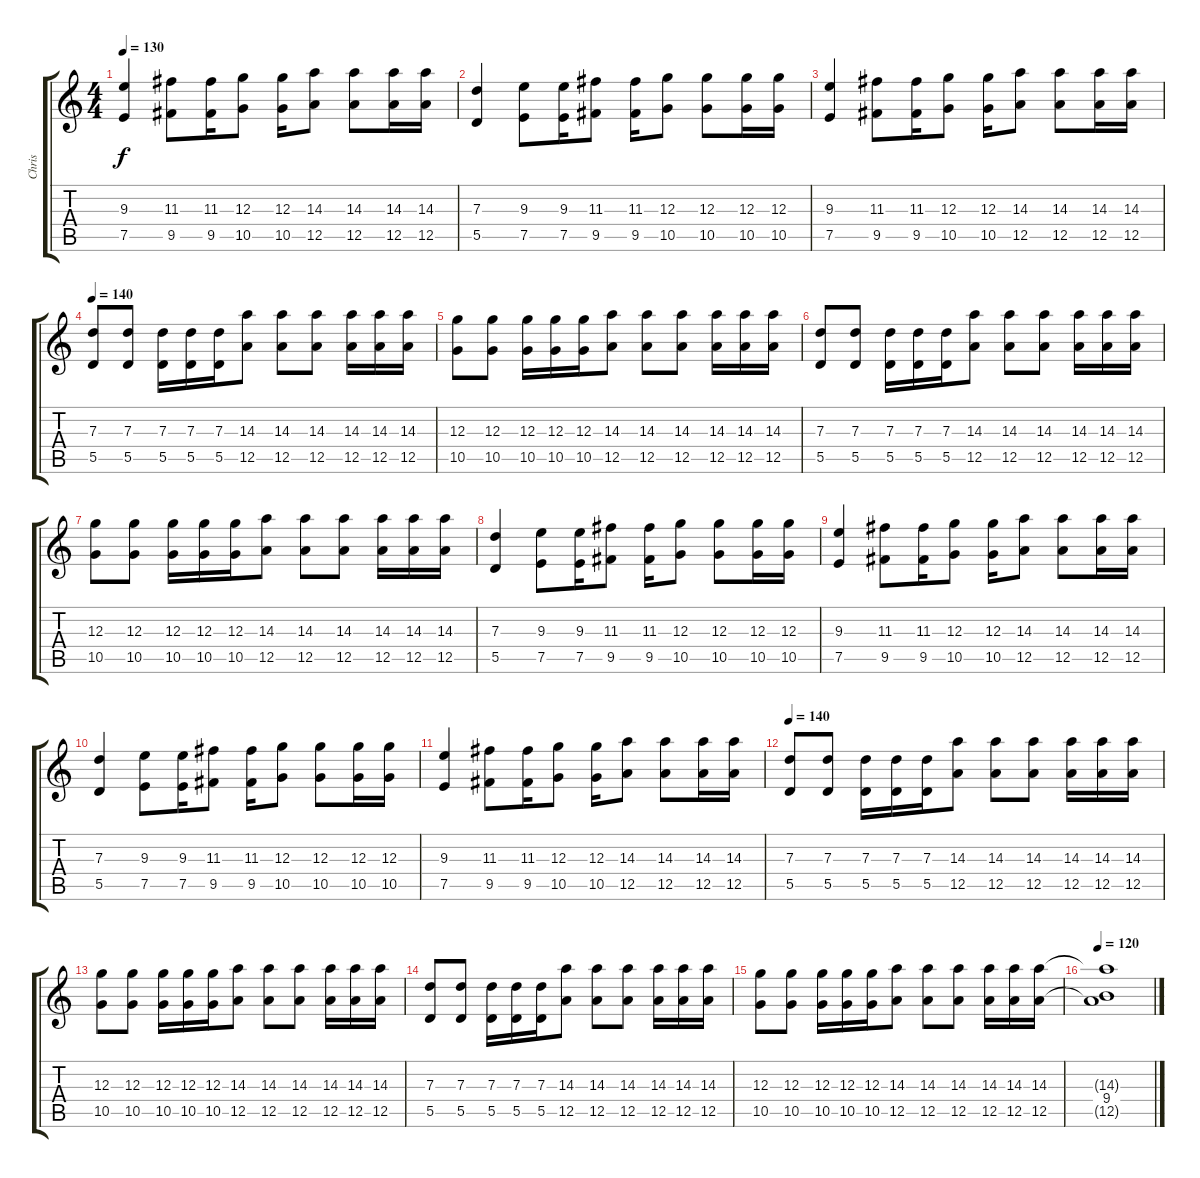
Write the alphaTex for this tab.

\track ("Chris" "Chris") {instrument distortionguitar}
\staff {score tabs}
\tuning (E4 B3 G3 D3 A2 E2) {hide}
\ts (4 4)
\tempo 130
\clef g2
\ks c
(9.3 7.5).4{dy f} (11.3 9.5).8 (11.3 9.5).16 (12.3 10.5).8 (12.3 10.5).16 (14.3 12.5).8 (14.3 12.5).8 (14.3 12.5).16 (14.3 12.5).16 |
(7.3 5.5).4 (9.3 7.5).8 (9.3 7.5).16 (11.3 9.5).8 (11.3 9.5).16 (12.3 10.5).8 (12.3 10.5).8 (12.3 10.5).16 (12.3 10.5).16 |
(9.3 7.5).4 (11.3 9.5).8 (11.3 9.5).16 (12.3 10.5).8 (12.3 10.5).16 (14.3 12.5).8 (14.3 12.5).8 (14.3 12.5).16 (14.3 12.5).16 |
\tempo 140
(7.3 5.5).8 (7.3 5.5).8 (7.3 5.5).16 (7.3 5.5).16 (7.3 5.5).16 (14.3 12.5).8 (14.3 12.5).8 (14.3 12.5).8 (14.3 12.5).16 (14.3 12.5).16 (14.3 12.5).16 |
(12.3 10.5).8 (12.3 10.5).8 (12.3 10.5).16 (12.3 10.5).16 (12.3 10.5).16 (14.3 12.5).8 (14.3 12.5).8 (14.3 12.5).8 (14.3 12.5).16 (14.3 12.5).16 (14.3 12.5).16 |
(7.3 5.5).8 (7.3 5.5).8 (7.3 5.5).16 (7.3 5.5).16 (7.3 5.5).16 (14.3 12.5).8 (14.3 12.5).8 (14.3 12.5).8 (14.3 12.5).16 (14.3 12.5).16 (14.3 12.5).16 |
(12.3 10.5).8 (12.3 10.5).8 (12.3 10.5).16 (12.3 10.5).16 (12.3 10.5).16 (14.3 12.5).8 (14.3 12.5).8 (14.3 12.5).8 (14.3 12.5).16 (14.3 12.5).16 (14.3 12.5).16 |
(7.3 5.5).4 (9.3 7.5).8 (9.3 7.5).16 (11.3 9.5).8 (11.3 9.5).16 (12.3 10.5).8 (12.3 10.5).8 (12.3 10.5).16 (12.3 10.5).16 |
(9.3 7.5).4 (11.3 9.5).8 (11.3 9.5).16 (12.3 10.5).8 (12.3 10.5).16 (14.3 12.5).8 (14.3 12.5).8 (14.3 12.5).16 (14.3 12.5).16 |
(7.3 5.5).4 (9.3 7.5).8 (9.3 7.5).16 (11.3 9.5).8 (11.3 9.5).16 (12.3 10.5).8 (12.3 10.5).8 (12.3 10.5).16 (12.3 10.5).16 |
(9.3 7.5).4 (11.3 9.5).8 (11.3 9.5).16 (12.3 10.5).8 (12.3 10.5).16 (14.3 12.5).8 (14.3 12.5).8 (14.3 12.5).16 (14.3 12.5).16 |
\tempo 140
(7.3 5.5).8 (7.3 5.5).8 (7.3 5.5).16 (7.3 5.5).16 (7.3 5.5).16 (14.3 12.5).8 (14.3 12.5).8 (14.3 12.5).8 (14.3 12.5).16 (14.3 12.5).16 (14.3 12.5).16 |
(12.3 10.5).8 (12.3 10.5).8 (12.3 10.5).16 (12.3 10.5).16 (12.3 10.5).16 (14.3 12.5).8 (14.3 12.5).8 (14.3 12.5).8 (14.3 12.5).16 (14.3 12.5).16 (14.3 12.5).16 |
(7.3 5.5).8 (7.3 5.5).8 (7.3 5.5).16 (7.3 5.5).16 (7.3 5.5).16 (14.3 12.5).8 (14.3 12.5).8 (14.3 12.5).8 (14.3 12.5).16 (14.3 12.5).16 (14.3 12.5).16 |
(12.3 10.5).8 (12.3 10.5).8 (12.3 10.5).16 (12.3 10.5).16 (12.3 10.5).16 (14.3 12.5).8 (14.3 12.5).8 (14.3 12.5).8 (14.3 12.5).16 (14.3 12.5).16 (14.3 12.5).16 |
\tempo 130
\tempo 120
(14.3{t} 9.4 12.5{t}).1
